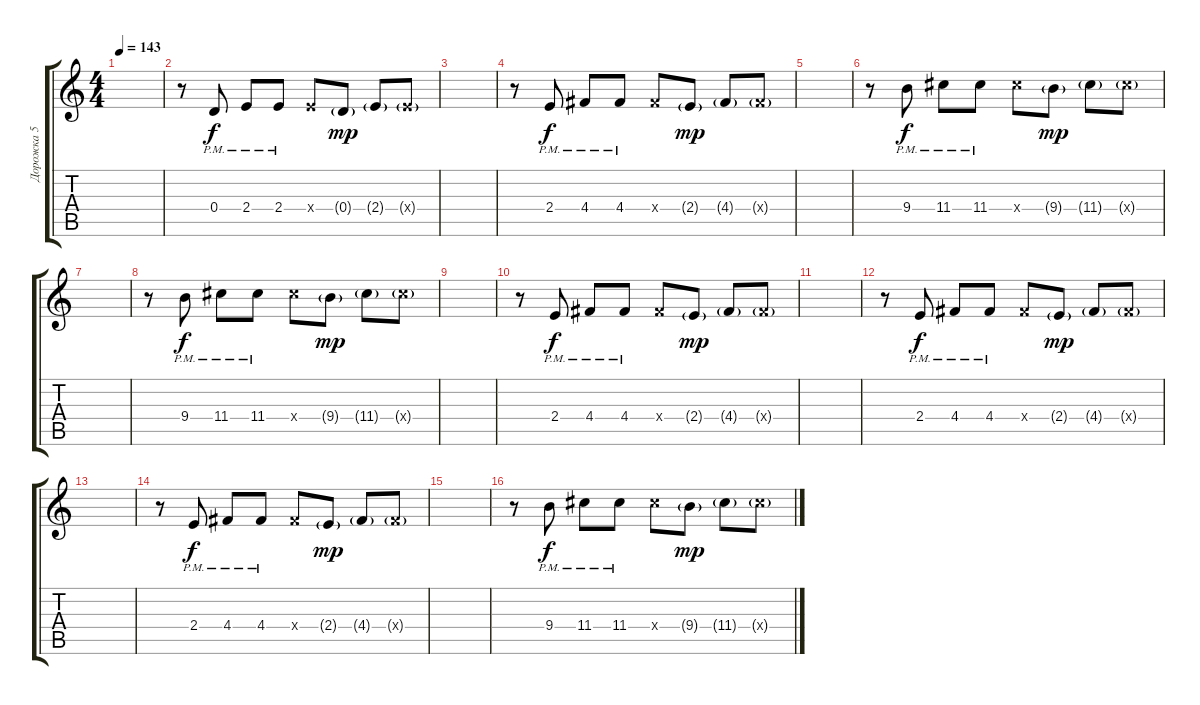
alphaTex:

\track ("Дорожка 5" "Дорожка 5") {instrument electricguitarjazz}
\staff {score tabs}
\tuning (E4 B3 G3 D3 A2 E2) {hide}
\ts (4 4)
\tempo 143
\clef g2
\ks c
|
r.8 0.4{pm}.8{dy f} 2.4{pm}.8 2.4{pm}.8 2.4{x}.8 0.4{g}.8{dy mp} 2.4{g}.8 2.4{g x}.8 |
|
r.8 2.4{pm}.8{dy f} 4.4{pm}.8 4.4{pm}.8 4.4{x}.8 2.4{g}.8{dy mp} 4.4{g}.8 4.4{g x}.8 |
|
r.8 9.4{pm}.8{dy f} 11.4{pm}.8 11.4{pm}.8 11.4{x}.8 9.4{g}.8{dy mp} 11.4{g}.8 11.4{g x}.8 |
|
r.8 9.4{pm}.8{dy f} 11.4{pm}.8 11.4{pm}.8 11.4{x}.8 9.4{g}.8{dy mp} 11.4{g}.8 11.4{g x}.8 |
|
r.8 2.4{pm}.8{dy f} 4.4{pm}.8 4.4{pm}.8 4.4{x}.8 2.4{g}.8{dy mp} 4.4{g}.8 4.4{g x}.8 |
|
r.8 2.4{pm}.8{dy f} 4.4{pm}.8 4.4{pm}.8 4.4{x}.8 2.4{g}.8{dy mp} 4.4{g}.8 4.4{g x}.8 |
|
r.8 2.4{pm}.8{dy f} 4.4{pm}.8 4.4{pm}.8 4.4{x}.8 2.4{g}.8{dy mp} 4.4{g}.8 4.4{g x}.8 |
|
r.8 9.4{pm}.8{dy f} 11.4{pm}.8 11.4{pm}.8 11.4{x}.8 9.4{g}.8{dy mp} 11.4{g}.8 11.4{g x}.8
